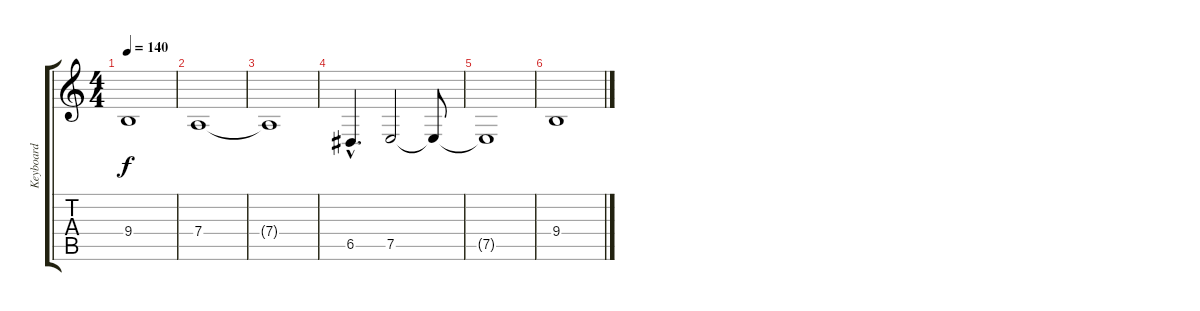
\track ("Keyboard" "Keyboard") {instrument synthstrings1}
\staff {score tabs}
\tuning (E4 B3 G3 D3 A2 E2) {hide}
\ts (4 4)
\tempo 140
\clef g2
\ks c
9.4{t}.1{dy f} |
7.4.1 |
7.4{t}.1 |
6.5{hac}.4{d} 7.5.2 7.5{t}.8 |
7.5{t}.1 |
9.4.1
